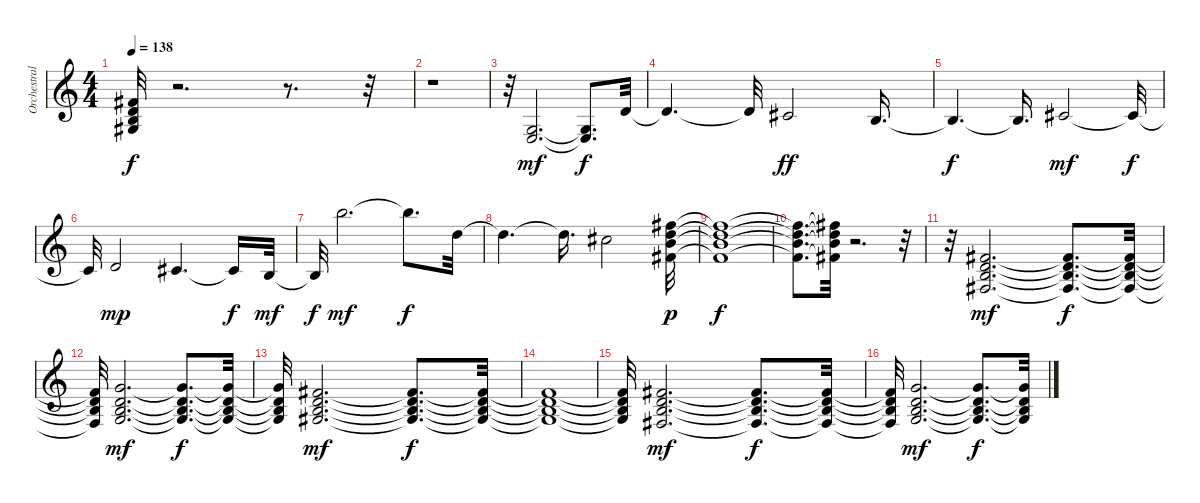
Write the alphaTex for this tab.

\track ("Orchestral Strings 1" "Orchestral") {instrument stringensemble1}
\staff {score}
\tuning (E4 B3 G3 D3 A2 E2) {hide}
\ts (4 4)
\tempo 138
\clef g2
\ks c
(0.2{t} 11.3{t} 12.4{t} 11.5{t}).32{dy f} r.2{d} r.8{d} r.32 |
r.1 |
r.32 (0.3 2.4).2{d dy mf} (0.3{t} 2.4{t}).8{d dy f} 3.2.32 |
3.2{t}.4{d} 3.2{t}.32 2.2.2{dy ff} 0.2.16{d} |
0.2{t}.4{d dy f} 0.2{t}.16{d} 2.2.2{dy mf} 2.2{t}.32{dy f} |
2.2{t}.32 3.2.2{dy mp} 2.2.4{d} 2.2{t}.16{dy f} 0.2.32{dy mf} |
0.2{t}.32{dy f} 19.1.2{d dy mf} 19.1{t}.8{d dy f} 19.3.32 |
19.3{t}.4{d} 19.3{t}.16{d} 18.3.2 (19.2 19.3 21.4 21.5).32{dy p} |
(19.2{t} 19.3{t} 21.4{t} 21.5{t}).1{dy f} |
(19.2{t} 19.3{t} 21.4{t} 21.5{t}).8{d} (19.2{t} 19.3{t} 21.4{t} 21.5{t}).32 r.2{d} r.32 |
r.32 (2.1 3.2 4.3 4.4).2{d dy mf} (2.1{t} 3.2{t} 4.3{t} 4.4{t}).8{d dy f} (2.1{t} 3.2{t} 4.3{t} 4.4{t}).32 |
(2.1{t} 3.2{t} 4.3{t} 4.4{t}).32 (3.1 3.2 4.3 5.4).2{d dy mf} (3.1{t} 3.2{t} 4.3{t} 5.4{t}).8{d dy f} (3.1{t} 3.2{t} 4.3{t} 5.4{t}).32 |
(3.1{t} 3.2{t} 4.3{t} 5.4{t}).32 (0.2 11.3 12.4 11.5).2{d dy mf} (0.2{t} 11.3{t} 12.4{t} 11.5{t}).8{d dy f} (0.2{t} 11.3{t} 12.4{t} 11.5{t}).32 |
(0.2{t} 11.3{t} 12.4{t} 11.5{t}).1 |
(0.2{t} 11.3{t} 12.4{t} 11.5{t}).32 (2.1 3.2 4.3 4.4).2{d dy mf} (2.1{t} 3.2{t} 4.3{t} 4.4{t}).8{d dy f} (2.1{t} 3.2{t} 4.3{t} 4.4{t}).32 |
(2.1{t} 3.2{t} 4.3{t} 4.4{t}).32 (3.1 3.2 4.3 5.4).2{d dy mf} (3.1{t} 3.2{t} 4.3{t} 5.4{t}).8{d dy f} (3.1{t} 3.2{t} 4.3{t} 5.4{t}).32
